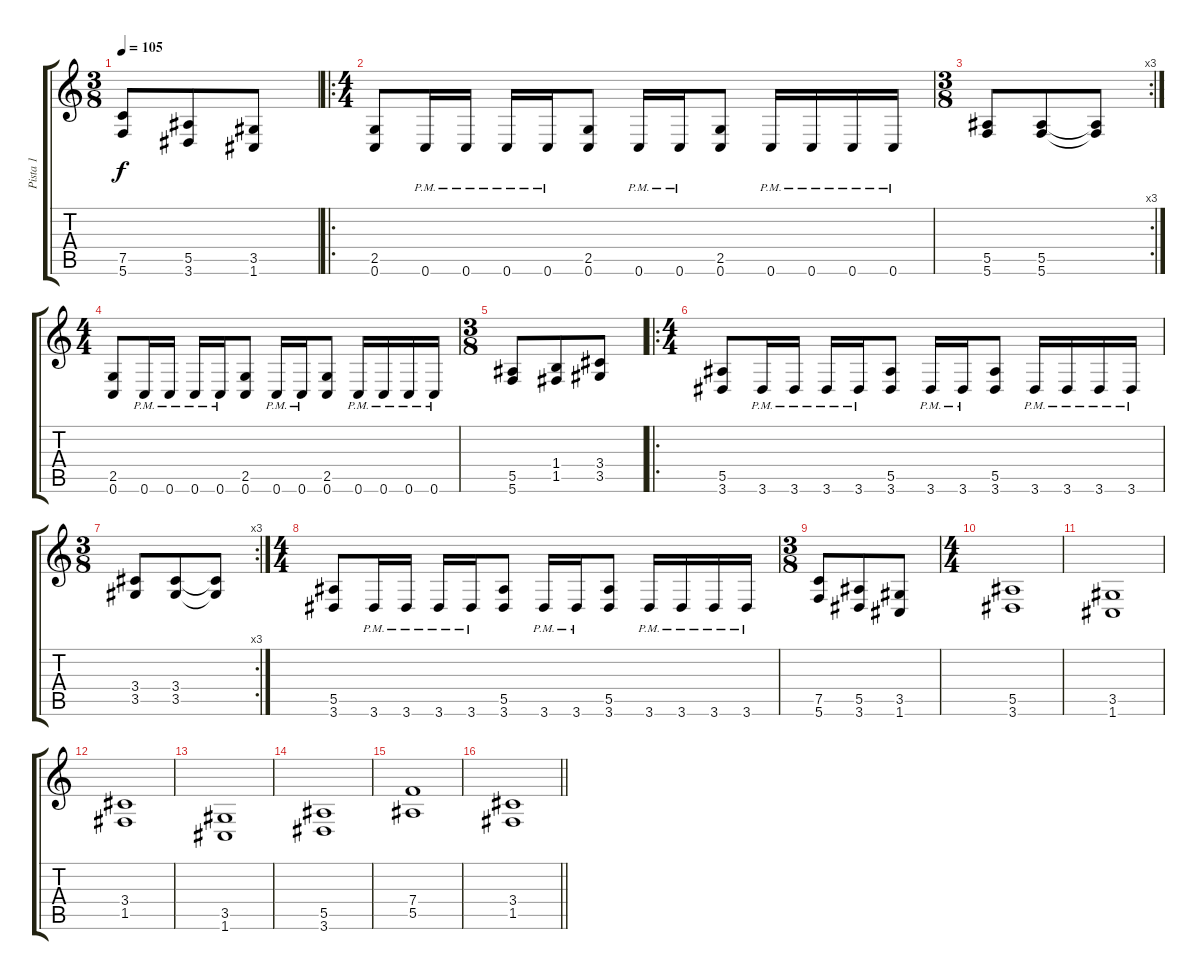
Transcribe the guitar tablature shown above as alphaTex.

\track ("Pista 1" "Pista 1") {instrument distortionguitar}
\staff {score tabs}
\tuning (C4 G3 Eb3 Bb2 F2 C2) {hide}
\ts (3 8)
\tempo 105
\clef g2
\ks c
(7.5 5.6).8{dy f} (5.5 3.6).8 (3.5 1.6).8 |
\ro
\ts (4 4)
(2.5 0.6).8 0.6{pm}.16 0.6{pm}.16 0.6{pm}.16 0.6{pm}.16 (2.5 0.6).8 0.6{pm}.16 0.6{pm}.16 (2.5 0.6).8 0.6{pm}.16 0.6{pm}.16 0.6{pm}.16 0.6{pm}.16 |
\rc 3
\ts (3 8)
(5.5 5.6).8 (5.5 5.6).8 (5.5{t} 5.6{t}).8 |
\ts (4 4)
(2.5 0.6).8 0.6{pm}.16 0.6{pm}.16 0.6{pm}.16 0.6{pm}.16 (2.5 0.6).8 0.6{pm}.16 0.6{pm}.16 (2.5 0.6).8 0.6{pm}.16 0.6{pm}.16 0.6{pm}.16 0.6{pm}.16 |
\ts (3 8)
(5.5 5.6).8 (1.4 1.5).8 (3.4 3.5).8 |
\ro
\ts (4 4)
(5.5 3.6).8 3.6{pm}.16 3.6{pm}.16 3.6{pm}.16 3.6{pm}.16 (5.5 3.6).8 3.6{pm}.16 3.6{pm}.16 (5.5 3.6).8 3.6{pm}.16 3.6{pm}.16 3.6{pm}.16 3.6{pm}.16 |
\rc 3
\ts (3 8)
(3.4 3.5).8 (3.4 3.5).8 (3.4{t} 3.5{t}).8 |
\ts (4 4)
(5.5 3.6).8 3.6{pm}.16 3.6{pm}.16 3.6{pm}.16 3.6{pm}.16 (5.5 3.6).8 3.6{pm}.16 3.6{pm}.16 (5.5 3.6).8 3.6{pm}.16 3.6{pm}.16 3.6{pm}.16 3.6{pm}.16 |
\ts (3 8)
(7.5 5.6).8 (5.5 3.6).8 (3.5 1.6).8 |
\ts (4 4)
(5.5 3.6).1 |
(3.5 1.6).1 |
(3.4 1.5).1 |
(3.5 1.6).1 |
(5.5 3.6).1 |
(7.4 5.5).1 |
\barLineRight lightlight
(3.4 1.5).1
